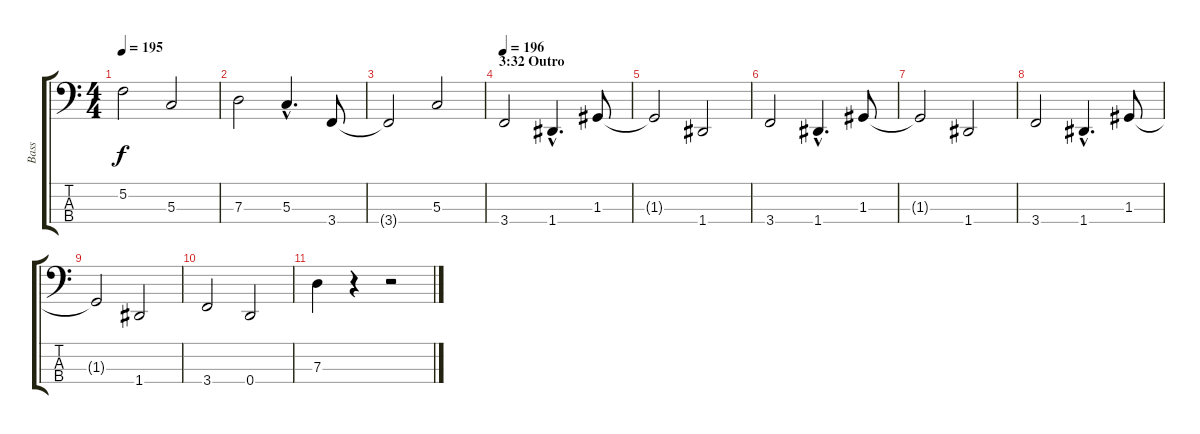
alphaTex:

\track ("Bass" "Bass") {instrument electricbassfinger}
\staff {score tabs}
\tuning (F2 C2 G1 D1) {hide}
\ts (4 4)
\tempo 195
\clef f4
\ks c
5.2{t}.2{dy f} 5.3.2 |
7.3.2 5.3{hac}.4{d} 3.4.8 |
3.4{t}.2 5.3.2 |
\section ("" "3:32 Outro")
\tempo 196
3.4.2{volume 12} 1.4{hac}.4{d} 1.3.8 |
1.3{t}.2 1.4.2 |
3.4.2 1.4{hac}.4{d} 1.3.8 |
1.3{t}.2 1.4.2 |
3.4.2 1.4{hac}.4{d} 1.3.8 |
1.3{t}.2 1.4.2 |
3.4.2 0.4.2 |
7.3.4 r.4 r.2
